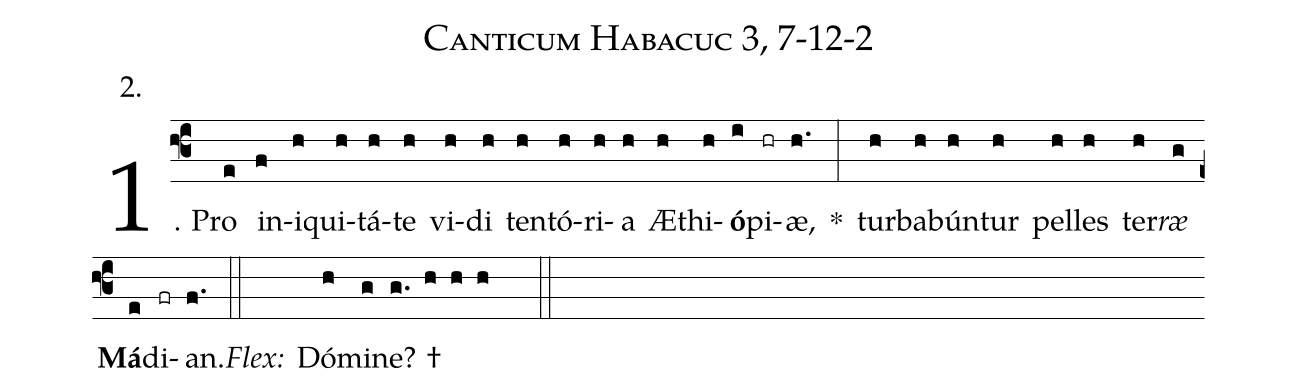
name: Canticum Habacuc 3, 7-12-2;
annotation: 2.;
%%
(f3)1. Pro(e) in(f)i(h)qui(h)tá(h)te(h) vi(h)di(h) ten(h)tó(h)ri(h)a(h) Æ(h)thi(h)<b>ó</b>(i)pi(hr)æ,(h.) *(:) tur(h)ba(h)bún(h)tur(h) pel(h)les(h) ter(h)<i>ræ</i>(g) <b>Má</b>(e)di(fr)an.(f.) (::)
<i>Flex:</i>()  Dó(h)mi(g)ne? †(g. h h h  ::)
